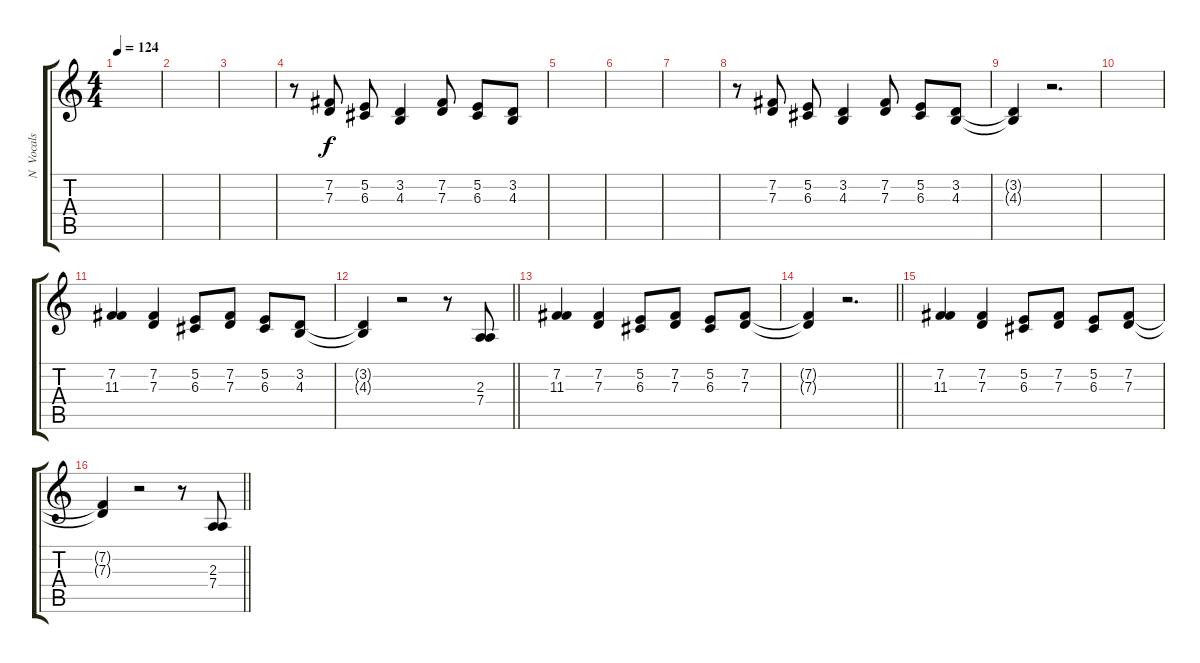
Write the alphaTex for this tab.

\track ("N  Vocals" "N  Vocals") {instrument orchestralharp}
\staff {score tabs}
\tuning (E4 B3 G3 D3 A2 E2) {hide}
\ts (4 4)
\tempo 124
\clef g2
\ks c
|
|
|
r.8 (7.2 7.3).8 (5.2 6.3).8 (3.2 4.3).4 (7.2 7.3).8 (5.2 6.3).8 (3.2 4.3).8 |
|
|
|
r.8 (7.2 7.3).8 (5.2 6.3).8 (3.2 4.3).4 (7.2 7.3).8 (5.2 6.3).8 (3.2 4.3).8 |
(3.2{t} 4.3{t}).4 r.2{d} |
|
(7.2 11.3).4 (7.2 7.3).4 (5.2 6.3).8 (7.2 7.3).8 (5.2 6.3).8 (3.2 4.3).8 |
\barLineRight lightlight
(3.2{t} 4.3{t}).4 r.2 r.8 (2.3 7.4).8 |
(7.2 11.3).4 (7.2 7.3).4 (5.2 6.3).8 (7.2 7.3).8 (5.2 6.3).8 (7.2 7.3).8 |
\barLineRight lightlight
(7.2{t} 7.3{t}).4 r.2{d} |
(7.2 11.3).4 (7.2 7.3).4 (5.2 6.3).8 (7.2 7.3).8 (5.2 6.3).8 (7.2 7.3).8 |
\barLineRight lightlight
(7.2{t} 7.3{t}).4 r.2 r.8 (2.3 7.4).8
